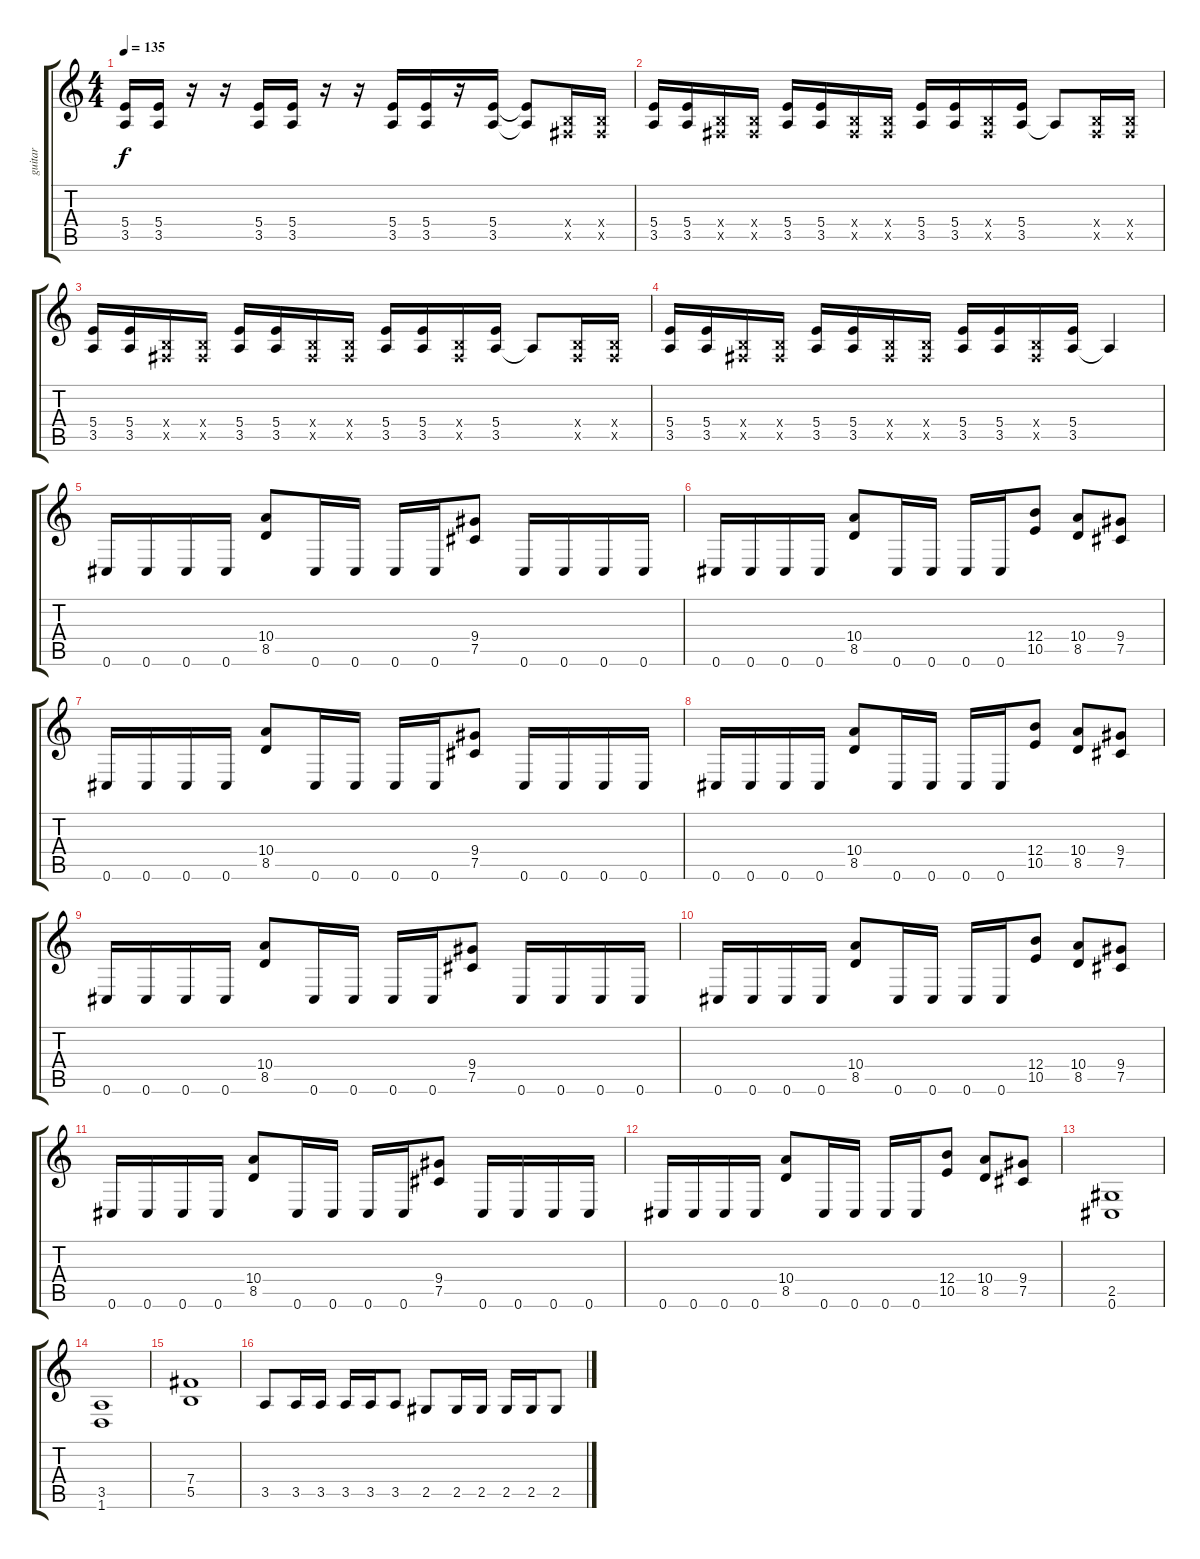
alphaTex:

\track ("guitar" "guitar") {instrument distortionguitar}
\staff {score tabs}
\tuning (Db4 Ab3 E3 B2 Gb2 Db2) {hide}
\ts (4 4)
\tempo 135
\clef g2
\ks c
(5.4 3.5).16{dy f instrument distortionguitar} (5.4 3.5).16 r.16 r.16 (5.4 3.5).16 (5.4 3.5).16 r.16 r.16 (5.4 3.5).16 (5.4 3.5).16 r.16 (5.4 3.5).16 (5.4{t} 3.5{t}).8 (0.4{x} 0.5{x}).16 (0.4{x} 0.5{x}).16 |
(5.4 3.5).16 (5.4 3.5).16 (0.4{x} 0.5{x}).16 (0.4{x} 0.5{x}).16 (5.4 3.5).16 (5.4 3.5).16 (0.4{x} 0.5{x}).16 (0.4{x} 0.5{x}).16 (5.4 3.5).16 (5.4 3.5).16 (0.4{x} 0.5{x}).16 (5.4 3.5).16 3.5{t}.8 (0.4{x} 0.5{x}).16 (0.4{x} 0.5{x}).16 |
(5.4 3.5).16 (5.4 3.5).16 (0.4{x} 0.5{x}).16 (0.4{x} 0.5{x}).16 (5.4 3.5).16 (5.4 3.5).16 (0.4{x} 0.5{x}).16 (0.4{x} 0.5{x}).16 (5.4 3.5).16 (5.4 3.5).16 (0.4{x} 0.5{x}).16 (5.4 3.5).16 3.5{t}.8 (0.4{x} 0.5{x}).16 (0.4{x} 0.5{x}).16 |
(5.4 3.5).16 (5.4 3.5).16 (0.4{x} 0.5{x}).16 (0.4{x} 0.5{x}).16 (5.4 3.5).16 (5.4 3.5).16 (0.4{x} 0.5{x}).16 (0.4{x} 0.5{x}).16 (5.4 3.5).16 (5.4 3.5).16 (0.4{x} 0.5{x}).16 (5.4 3.5).16 3.5{t}.4 |
0.6.16 0.6.16 0.6.16 0.6.16 (10.4 8.5).8 0.6.16 0.6.16 0.6.16 0.6.16 (9.4 7.5).8 0.6.16 0.6.16 0.6.16 0.6.16 |
0.6.16 0.6.16 0.6.16 0.6.16 (10.4 8.5).8 0.6.16 0.6.16 0.6.16 0.6.16 (12.4 10.5).8 (10.4 8.5).8 (9.4 7.5).8 |
0.6.16 0.6.16 0.6.16 0.6.16 (10.4 8.5).8 0.6.16 0.6.16 0.6.16 0.6.16 (9.4 7.5).8 0.6.16 0.6.16 0.6.16 0.6.16 |
0.6.16 0.6.16 0.6.16 0.6.16 (10.4 8.5).8 0.6.16 0.6.16 0.6.16 0.6.16 (12.4 10.5).8 (10.4 8.5).8 (9.4 7.5).8 |
0.6.16 0.6.16 0.6.16 0.6.16 (10.4 8.5).8 0.6.16 0.6.16 0.6.16 0.6.16 (9.4 7.5).8 0.6.16 0.6.16 0.6.16 0.6.16 |
0.6.16 0.6.16 0.6.16 0.6.16 (10.4 8.5).8 0.6.16 0.6.16 0.6.16 0.6.16 (12.4 10.5).8 (10.4 8.5).8 (9.4 7.5).8 |
0.6.16 0.6.16 0.6.16 0.6.16 (10.4 8.5).8 0.6.16 0.6.16 0.6.16 0.6.16 (9.4 7.5).8 0.6.16 0.6.16 0.6.16 0.6.16 |
0.6.16 0.6.16 0.6.16 0.6.16 (10.4 8.5).8 0.6.16 0.6.16 0.6.16 0.6.16 (12.4 10.5).8 (10.4 8.5).8 (9.4 7.5).8 |
(2.5 0.6).1 |
(3.5 1.6).1 |
(7.4 5.5).1 |
3.5.8 3.5.16 3.5.16 3.5.16 3.5.16 3.5.8 2.5.8 2.5.16 2.5.16 2.5.16 2.5.16 2.5.8
